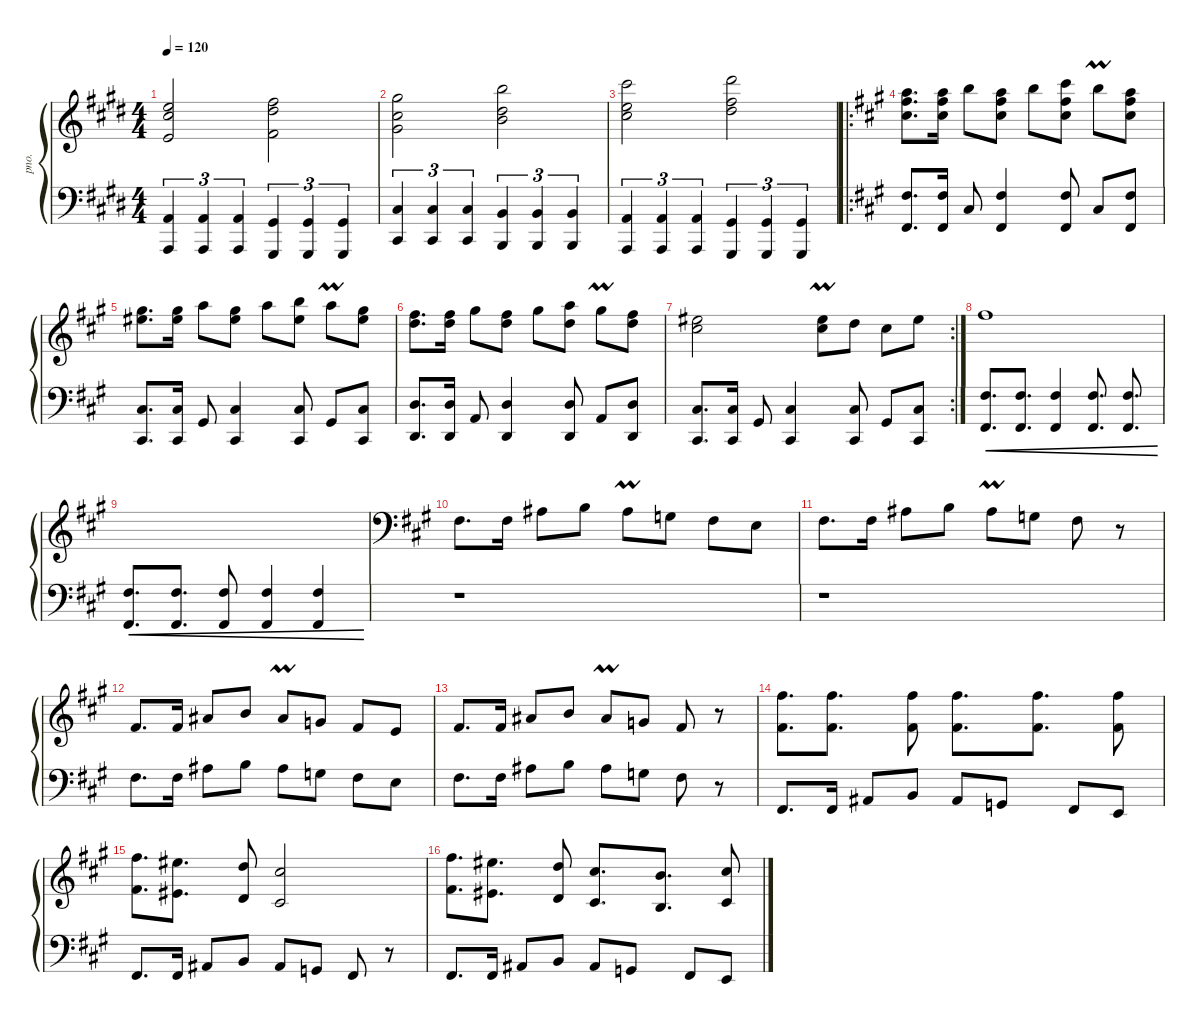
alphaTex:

\defaultSystemsLayout 4
\hideDynamics
\bracketExtendMode groupsimilarinstruments
\otherSystemsTrackNameOrientation horizontal
\extendBarLines
\track ("Piano" "pno.") {instrument acousticgrandpiano}
\staff {score}
\tuning (E4 B3 G3 D3 A2 E2 A1)
\ts (4 4)
\tempo 120
\clef g2
\ks c#minor
(14.4{acc forcenatural} 12.1{acc forcenatural} 14.2{acc #}).2{dy ff} (16.4{acc #} 14.1{acc #} 16.2{acc #}).2 |
(16.1{acc #} 14.2{acc #} 13.3{acc #}).2 (19.1{acc forcenatural} 16.3{acc forcenatural} 16.2{acc #}).2 |
(21.1{acc #} 17.2{acc forcenatural} 18.3{acc #}).2 (23.1{acc #} 16.2{acc #} 23.3{acc #}).2 |
\ro
\ks f#minor
(26.3{acc forcenatural} 23.4{acc #} 14.1{acc #}).8{d} (26.3{acc forcenatural} 28.4{acc #} 28.5{acc #}).16 24.2{acc forcenatural}.8 (26.3{acc forcenatural} 28.4{acc #} 28.5{acc #}).8 24.2{acc forcenatural}.8 (26.2{acc #} 23.3{acc #} 23.4{acc #}).8 24.2{acc forcenatural umordent}.8 (26.3{acc forcenatural} 28.4{acc #} 28.5{acc #}).8 |
(25.3{acc #} 13.1{acc #}).8{d} (25.3{acc #} 13.1{acc #}).16 26.3{acc forcenatural}.8 (25.3{acc #} 13.1{acc #}).8 26.3{acc forcenatural}.8 (24.2{acc forcenatural} 13.1{acc #}).8 26.3{acc forcenatural umordent}.8 (25.3{acc #} 13.1{acc #}).8 |
(28.4{acc #} 29.5{acc forcenatural}).8{d} (28.4{acc #} 29.5{acc forcenatural}).16 25.3{acc #}.8 (28.4{acc #} 29.5{acc forcenatural}).8 25.3{acc #}.8 (26.3{acc forcenatural} 24.4{acc forcenatural}).8 25.3{acc # umordent}.8 (28.4{acc #} 29.5{acc forcenatural}).8 |
\rc 2
(28.5{acc #} 27.4{acc #}).2 (28.5{acc #} 13.1{acc # umordent}).8 24.4{acc forcenatural}.8 28.5{acc #}.8 32.5{acc #}.8 |
28.4{acc #}.1 |
|
\clef f4
4.4{acc #}.8{d dy f} 4.4{acc #}.16 3.3{acc #}.8 4.3{acc forcenatural}.8 3.3{acc # umordent}.8 0.3{acc forcenatural}.8 -5.2{acc #}.8 2.4{acc forcenatural}.8 |
4.4{acc #}.8{d} 4.4{acc #}.16 3.3{acc #}.8 0.2{acc forcenatural}.8 3.3{acc # umordent}.8 0.3{acc forcenatural}.8 4.4{acc #}.8 r.8 |
\clef g2
16.4{acc #}.8{d} 16.4{acc #}.16 15.3{acc #}.8 16.3{acc forcenatural}.8 15.3{acc # umordent}.8 12.3{acc forcenatural}.8 7.2{acc #}.8 14.4{acc forcenatural}.8 |
16.4{acc #}.8{d} 16.4{acc #}.16 15.3{acc #}.8 12.2{acc forcenatural}.8 15.3{acc # umordent}.8 12.3{acc forcenatural}.8 16.4{acc #}.8 r.8 |
(14.1{acc #} 11.3{acc #}).8{d} (14.1{acc #} 11.3{acc #}).8{d} (14.1{acc #} 11.3{acc #}).8 (14.1{acc #} 11.3{acc #}).8{d} (14.1{acc #} 11.3{acc #}).8{d} (14.1{acc #} 11.3{acc #}).8 |
(14.1{acc #} 11.3{acc #}).8{d} (13.1{acc #} 15.4{acc #}).8{d} (10.1{acc forcenatural} 12.4{acc forcenatural}).8 (9.1{acc #} 11.4{acc #}).2 |
(14.1{acc #} 11.3{acc #}).8{d} (13.1{acc #} 15.4{acc #}).8{d} (15.2{acc forcenatural} 12.4{acc forcenatural}).8 (14.2{acc #} 11.4{acc #}).8{d} (0.2{acc forcenatural} 21.4{acc forcenatural}).8{d} (11.4{acc #} 14.2{acc #}).8
\staff {score}
\tuning (G2 D2 A1 E1 B0)
\clef f4
\ottava regular
\simile none
\ks c#minor
(12.3{acc forcenatural} 10.5{acc forcenatural}).4{tu (3 2) dy f} (12.3{acc forcenatural} 10.5{acc forcenatural}).4{tu (3 2)} (12.3{acc forcenatural} 10.5{acc forcenatural}).4{tu (3 2)} (16.4{acc #} 9.5{acc #}).4{tu (3 2)} (16.4{acc #} 9.5{acc #}).4{tu (3 2)} (16.4{acc #} 9.5{acc #}).4{tu (3 2)} |
(16.3{acc #} 14.5{acc #}).4{tu (3 2)} (16.3{acc #} 14.5{acc #}).4{tu (3 2)} (16.3{acc #} 14.5{acc #}).4{tu (3 2)} (14.3{acc forcenatural} 12.5{acc forcenatural}).4{tu (3 2)} (14.3{acc forcenatural} 12.5{acc forcenatural}).4{tu (3 2)} (14.3{acc forcenatural} 12.5{acc forcenatural}).4{tu (3 2)} |
(12.3{acc forcenatural} 10.5{acc forcenatural}).4{tu (3 2)} (12.3{acc forcenatural} 10.5{acc forcenatural}).4{tu (3 2)} (12.3{acc forcenatural} 10.5{acc forcenatural}).4{tu (3 2)} (16.4{acc #} 9.5{acc #}).4{tu (3 2)} (16.4{acc #} 9.5{acc #}).4{tu (3 2)} (16.4{acc #} 9.5{acc #}).4{tu (3 2)} |
\ks f#minor
(7.5{acc #} 4.2{acc #}).8{d ot 8vb} (7.5{acc #} 4.2{acc #}).16{ot 8vb} 14.5{acc #}.8{ot 8vb} (7.5{acc #} 4.2{acc #}).4{ot 8vb} (7.5{acc #} 4.2{acc #}).8{ot 8vb} 14.5{acc #}.8{ot 8vb} (7.5{acc #} 9.3{acc #}).8{ot 8vb} |
(16.3{acc #} 14.5{acc #}).8{d} (14.5{acc #} 16.3{acc #}).16 16.4{acc #}.8 (14.5{acc #} 16.3{acc #}).4 (14.5{acc #} 16.3{acc #}).8 16.4{acc #}.8 (14.5{acc #} 16.3{acc #}).8 |
(12.2{acc forcenatural} 15.5{acc forcenatural}).8{d} (15.5{acc forcenatural} 12.2{acc forcenatural}).16 12.3{acc forcenatural}.8 (15.5{acc forcenatural} 12.2{acc forcenatural}).4 (15.5{acc forcenatural} 12.2{acc forcenatural}).8 12.3{acc forcenatural}.8 (15.5{acc forcenatural} 12.2{acc forcenatural}).8 |
(16.3{acc #} 14.5{acc #}).8{d} (14.5{acc #} 16.3{acc #}).16 16.4{acc #}.8 (14.5{acc #} 16.3{acc #}).4 (14.5{acc #} 11.2{acc #}).8 11.3{acc #}.8 (14.5{acc #} 11.2{acc #}).8 |
(9.3{acc #} 7.5{acc #}).8{d ot 8vb cre dy ff} (9.3{acc #} 7.5{acc #}).8{d ot 8vb cre} (9.3{acc #} 7.5{acc #}).4{ot 8vb cre} (7.5{acc #} 9.3{acc #}).8{d ot 8vb cre} (9.3{acc #} 7.5{acc #}).8{d ot 8vb cre} |
(9.3{acc #} 7.5{acc #}).8{d ot 8vb cre} (14.4{acc #} 7.5{acc #}).8{d ot 8vb cre} (14.4{acc #} 7.5{acc #}).8{ot 8vb cre} (14.4{acc #} 7.5{acc #}).4{ot 8vb cre} (14.4{acc #} 7.5{acc #}).4{ot 8vb cre} |
r.1 |
r.1 |
11.1{acc #}.8{d dy f} 11.1{acc #}.16 15.1{acc #}.8 16.1{acc forcenatural}.8 15.1{acc #}.8 12.1{acc forcenatural}.8 11.1{acc #}.8 9.1{acc forcenatural}.8 |
11.1{acc #}.8{d} 11.1{acc #}.16 15.1{acc #}.8 16.1{acc forcenatural}.8 15.1{acc #}.8 12.1{acc forcenatural}.8 11.1{acc #}.8 r.8 |
4.2{acc #}.8{d} 4.2{acc #}.16 3.1{acc #}.8 4.1{acc forcenatural}.8 3.1{acc #}.8 0.1{acc forcenatural}.8 4.2{acc #}.8 2.2{acc forcenatural}.8 |
4.2{acc #}.8{d} 4.2{acc #}.16 3.1{acc #}.8 4.1{acc forcenatural}.8 3.1{acc #}.8 0.1{acc forcenatural}.8 4.2{acc #}.8 r.8 |
4.2{acc #}.8{d} 4.2{acc #}.16 3.1{acc #}.8 4.1{acc forcenatural}.8 3.1{acc #}.8 0.1{acc forcenatural}.8 4.2{acc #}.8 2.2{acc forcenatural}.8
